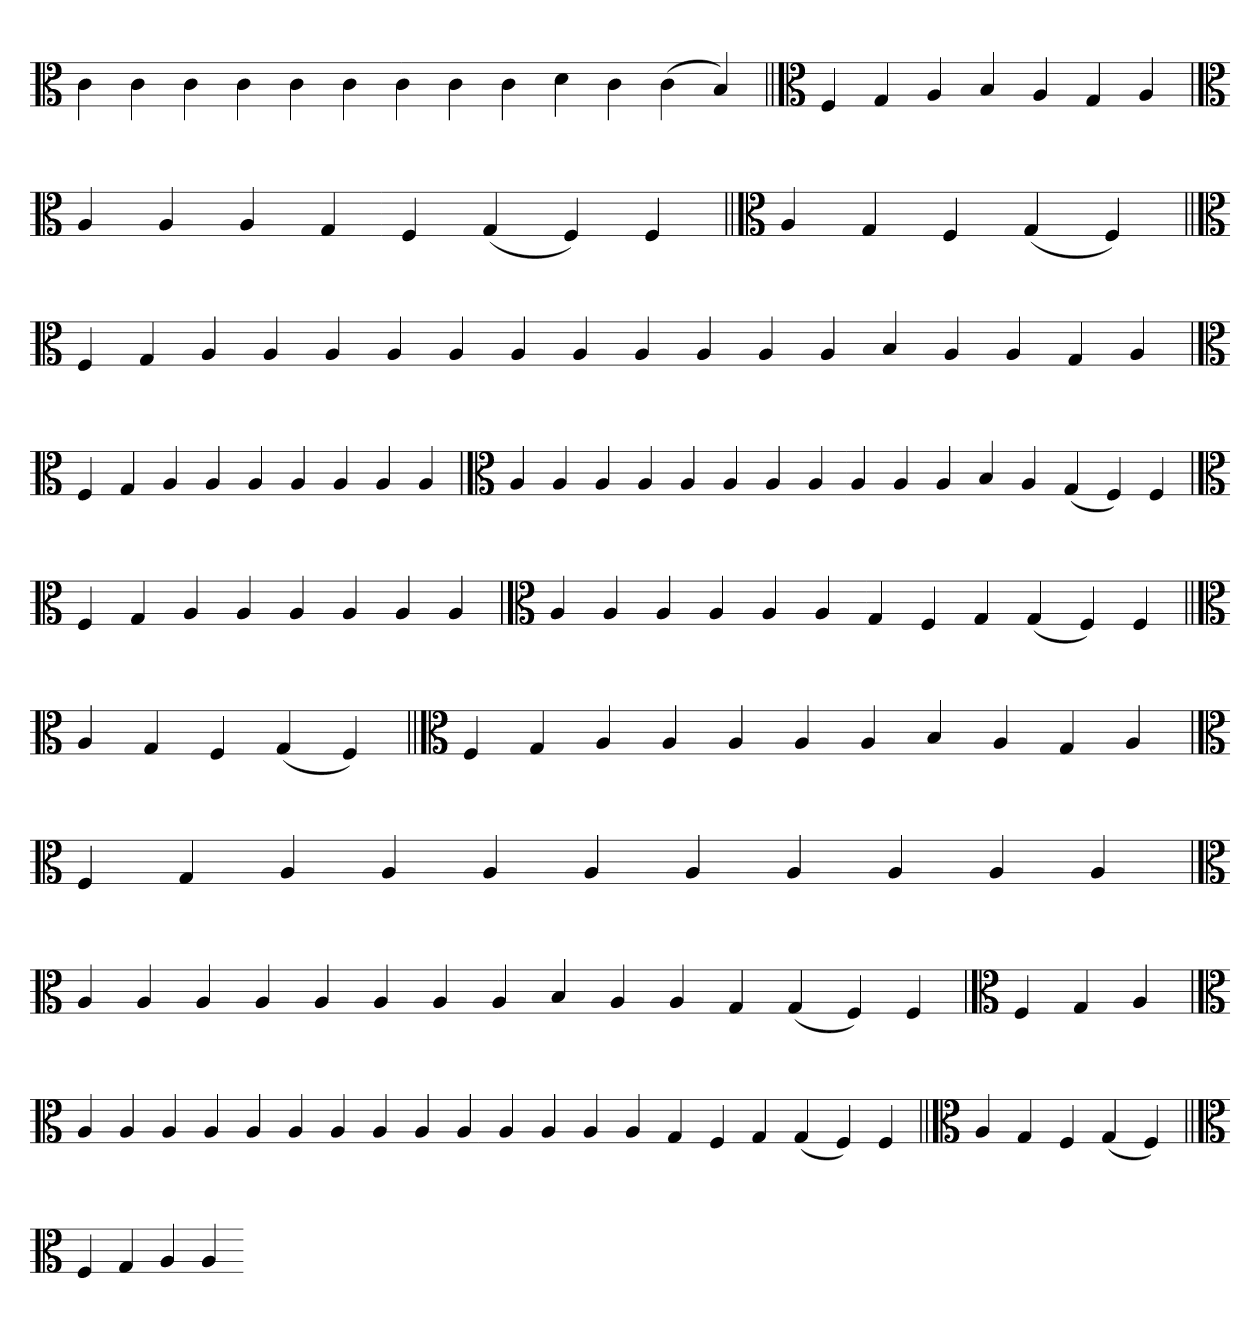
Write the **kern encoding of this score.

**kern
*part1
*staff1
*clefC3
=
4c
4c
4c
4c
4c
4c
4c
4c
4c
4d
4c
(4c
4B)
=||
*clefC3
4F
4G
4A
4B
4A
4G
4A
=`
*clefC3
4A
4A
4A
4G
4F
(4G
4F)
4F
=||
*clefC3
4A
4G
4F
(4G
4F)
=||
*clefC3
4F
4G
4A
4A
4A
4A
4A
4A
4A
4A
4A
4A
4A
4B
4A
4A
4G
4A
='
*clefC3
4F
4G
4A
4A
4A
4A
4A
4A
4A
=`
*clefC3
4A
4A
4A
4A
4A
4A
4A
4A
4A
4A
4A
4B
4A
(4G
4F)
4F
=
*clefC3
4F
4G
4A
4A
4A
4A
4A
4A
=`
*clefC3
4A
4A
4A
4A
4A
4A
4G
4F
4G
(4G
4F)
4F
=||
*clefC3
4A
4G
4F
(4G
4F)
=||
*clefC3
4F
4G
4A
4A
4A
4A
4A
4B
4A
4G
4A
='
*clefC3
4F
4G
4A
4A
4A
4A
4A
4A
4A
4A
4A
=`
*clefC3
4A
4A
4A
4A
4A
4A
4A
4A
4B
4A
4A
4G
(4G
4F)
4F
=
*clefC3
4F
4G
4A
=`
*clefC3
4A
4A
4A
4A
4A
4A
4A
4A
4A
4A
4A
4A
4A
4A
4G
4F
4G
(4G
4F)
4F
=||
*clefC3
4A
4G
4F
(4G
4F)
=||
*clefC3
4F
4G
4A
4A
=-
*-
